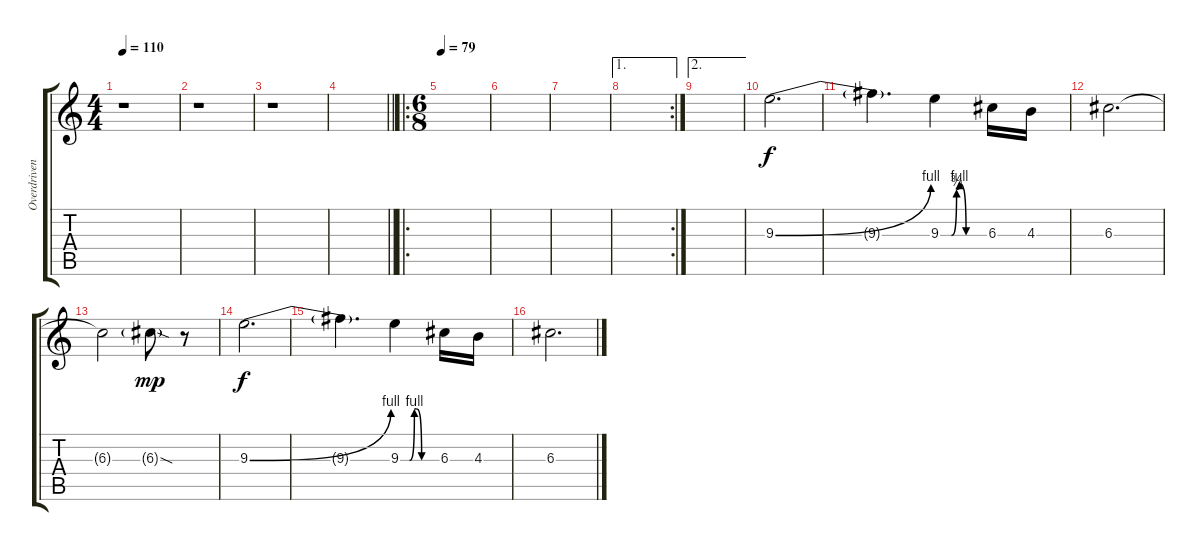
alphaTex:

\track ("Overdriven Guitar I" "Overdriven") {instrument overdrivenguitar}
\staff {score tabs}
\tuning (E4 B3 G3 D3 A2 E2) {hide}
\ts (4 4)
\tempo 110
\clef g2
\ks c
r.1{dy f} |
r.1 |
r.1 |
\barLineRight lightlight
|
\ro
\ts (6 8)
\tempo 79
|
|
|
\ae 1
\rc 2
|
\ae 2
|
9.3{be (bend 0 0 60 4)}.2{d volume 16 instrument overdrivenguitar} |
9.3{t}.4{d} 9.3{be (custom 0 0 15 0 22 3 26 4 35 0 60 0)}.4 6.3.16 4.3.16 |
6.3.2{d} |
6.3{t}.2 6.3{sod g}.8{dy mp} r.8 |
9.3{be (bend 0 0 60 4)}.2{d dy f} |
9.3{t}.4{d} 9.3{be (custom 0 0 15 0 23 4 26 4 35 0 60 0)}.4 6.3.16 4.3.16 |
6.3.2{d}
